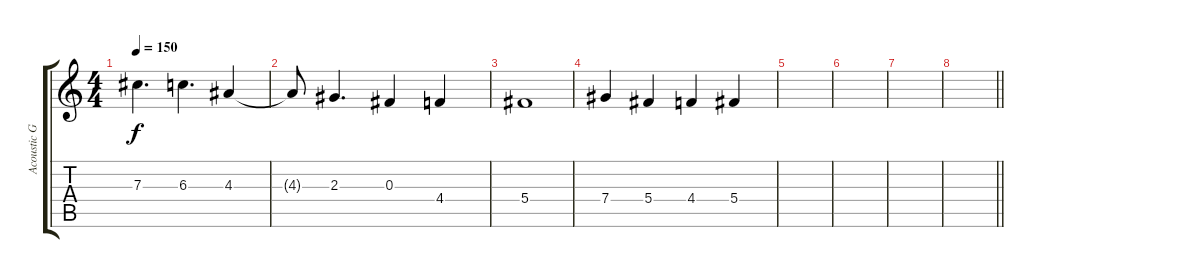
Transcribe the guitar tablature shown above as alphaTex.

\track ("Acoustic Guitar" "Acoustic G") {instrument acousticguitarsteel}
\staff {score tabs}
\tuning (Eb4 Bb3 Gb3 Db3 Ab2 Eb2) {hide}
\ts (4 4)
\tempo 150
\clef g2
\ks c
7.3.4{d dy f} 6.3.4{d} 4.3.4 |
4.3{t}.8 2.3.4{d} 0.3.4 4.4.4 |
5.4.1 |
7.4.4 5.4.4 4.4.4 5.4.4 |
|
|
|
\barLineRight lightlight
